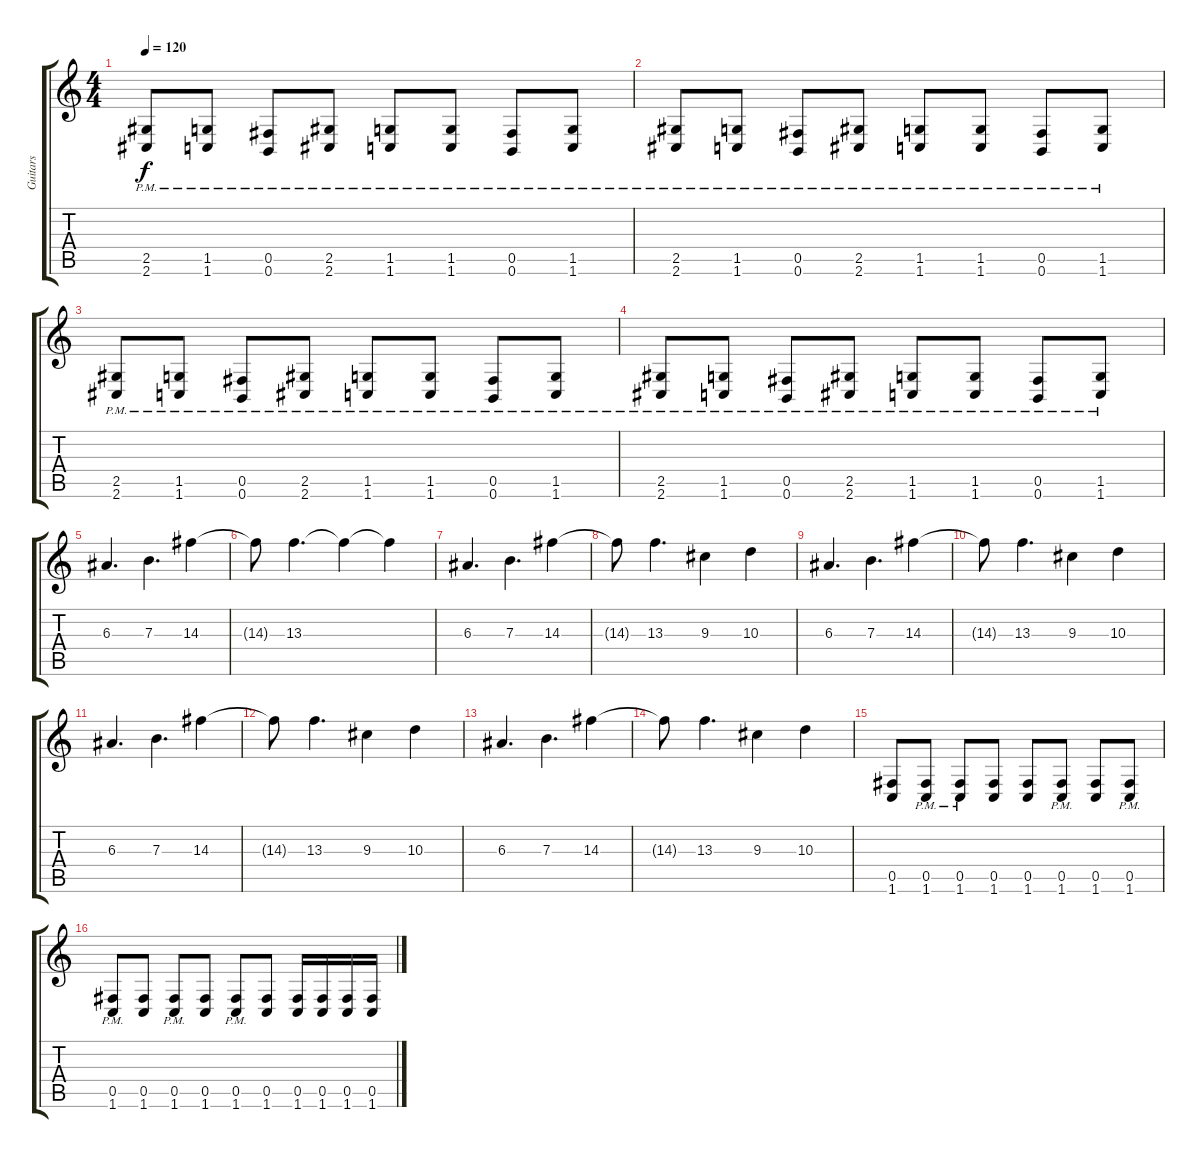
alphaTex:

\track ("Guitars" "Guitars") {instrument overdrivenguitar}
\staff {score tabs}
\tuning (Db4 Ab3 E3 B2 Gb2 B1) {hide}
\ts (4 4)
\tempo 120
\clef g2
\ks c
(2.5{pm} 2.6{pm}).8{dy f} (1.5{pm} 1.6{pm}).8 (0.5{pm} 0.6{pm}).8 (2.5{pm} 2.6{pm}).8 (1.5{pm} 1.6{pm}).8 (1.5{pm} 1.6{pm}).8 (0.5{pm} 0.6{pm}).8 (1.5{pm} 1.6{pm}).8 |
(2.5{pm} 2.6{pm}).8 (1.5{pm} 1.6{pm}).8 (0.5{pm} 0.6{pm}).8 (2.5{pm} 2.6{pm}).8 (1.5{pm} 1.6{pm}).8 (1.5{pm} 1.6{pm}).8 (0.5{pm} 0.6{pm}).8 (1.5{pm} 1.6{pm}).8 |
(2.5{pm} 2.6{pm}).8 (1.5{pm} 1.6{pm}).8 (0.5{pm} 0.6{pm}).8 (2.5{pm} 2.6{pm}).8 (1.5{pm} 1.6{pm}).8 (1.5{pm} 1.6{pm}).8 (0.5{pm} 0.6{pm}).8 (1.5{pm} 1.6{pm}).8 |
(2.5{pm} 2.6{pm}).8 (1.5{pm} 1.6{pm}).8 (0.5{pm} 0.6{pm}).8 (2.5{pm} 2.6{pm}).8 (1.5{pm} 1.6{pm}).8 (1.5{pm} 1.6{pm}).8 (0.5{pm} 0.6{pm}).8 (1.5{pm} 1.6{pm}).8 |
6.3.4{d} 7.3.4{d} 14.3.4 |
14.3{t}.8 13.3.4{d} 13.3{t}.4 13.3{t}.4 |
6.3.4{d} 7.3.4{d} 14.3.4 |
14.3{t}.8 13.3.4{d} 9.3.4 10.3.4 |
6.3.4{d} 7.3.4{d} 14.3.4 |
14.3{t}.8 13.3.4{d} 9.3.4 10.3.4 |
6.3.4{d} 7.3.4{d} 14.3.4 |
14.3{t}.8 13.3.4{d} 9.3.4 10.3.4 |
6.3.4{d} 7.3.4{d} 14.3.4 |
14.3{t}.8 13.3.4{d} 9.3.4 10.3.4 |
(0.5 1.6).8 (0.5{pm} 1.6{pm}).8 (0.5{pm} 1.6{pm}).8 (0.5 1.6).8 (0.5 1.6).8 (0.5{pm} 1.6).8 (0.5 1.6).8 (0.5{pm} 1.6).8 |
(0.5 1.6{pm}).8 (0.5 1.6).8 (0.5 1.6{pm}).8 (0.5 1.6).8 (0.5{pm} 1.6{pm}).8 (0.5 1.6).8 (0.5 1.6).16 (0.5 1.6).16 (0.5 1.6).16 (0.5 1.6).16
